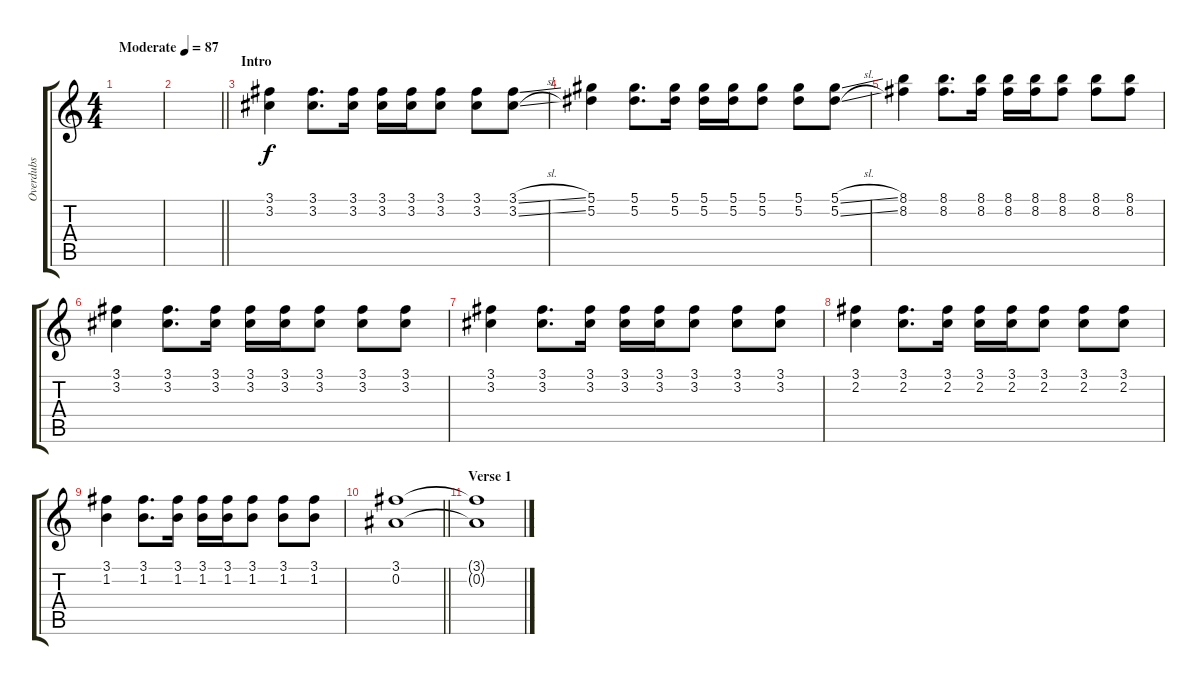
\track ("Overdubs" "Overdubs") {instrument electricguitarclean}
\staff {score tabs}
\tuning (Eb4 Bb3 Gb3 Db3 Ab2 Eb2) {hide}
\ts (4 4)
\tempo (87 "Moderate")
\clef g2
\ks c
|
\barLineRight lightlight
|
\section ("" "Intro")
(3.1 3.2).4 (3.1 3.2).8{d} (3.1 3.2).16 (3.1 3.2).16 (3.1 3.2).16 (3.1 3.2).8 (3.1 3.2).8 (3.1{sl} 3.2{sl}).8 |
(5.1 5.2).4 (5.1 5.2).8{d} (5.1 5.2).16 (5.1 5.2).16 (5.1 5.2).16 (5.1 5.2).8 (5.1 5.2).8 (5.1{sl} 5.2{sl}).8 |
(8.1 8.2).4 (8.1 8.2).8{d} (8.1 8.2).16 (8.1 8.2).16 (8.1 8.2).16 (8.1 8.2).8 (8.1 8.2).8 (8.1 8.2).8 |
(3.1 3.2).4 (3.1 3.2).8{d} (3.1 3.2).16 (3.1 3.2).16 (3.1 3.2).16 (3.1 3.2).8 (3.1 3.2).8 (3.1 3.2).8 |
(3.1 3.2).4 (3.1 3.2).8{d} (3.1 3.2).16 (3.1 3.2).16 (3.1 3.2).16 (3.1 3.2).8 (3.1 3.2).8 (3.1 3.2).8 |
(3.1 2.2).4 (3.1 2.2).8{d} (3.1 2.2).16 (3.1 2.2).16 (3.1 2.2).16 (3.1 2.2).8 (3.1 2.2).8 (3.1 2.2).8 |
(3.1 1.2).4 (3.1 1.2).8{d} (3.1 1.2).16 (3.1 1.2).16 (3.1 1.2).16 (3.1 1.2).8 (3.1 1.2).8 (3.1 1.2).8 |
\barLineRight lightlight
(3.1 0.2).1 |
\section ("" "Verse 1")
(3.1{t} 0.2{t}).1
